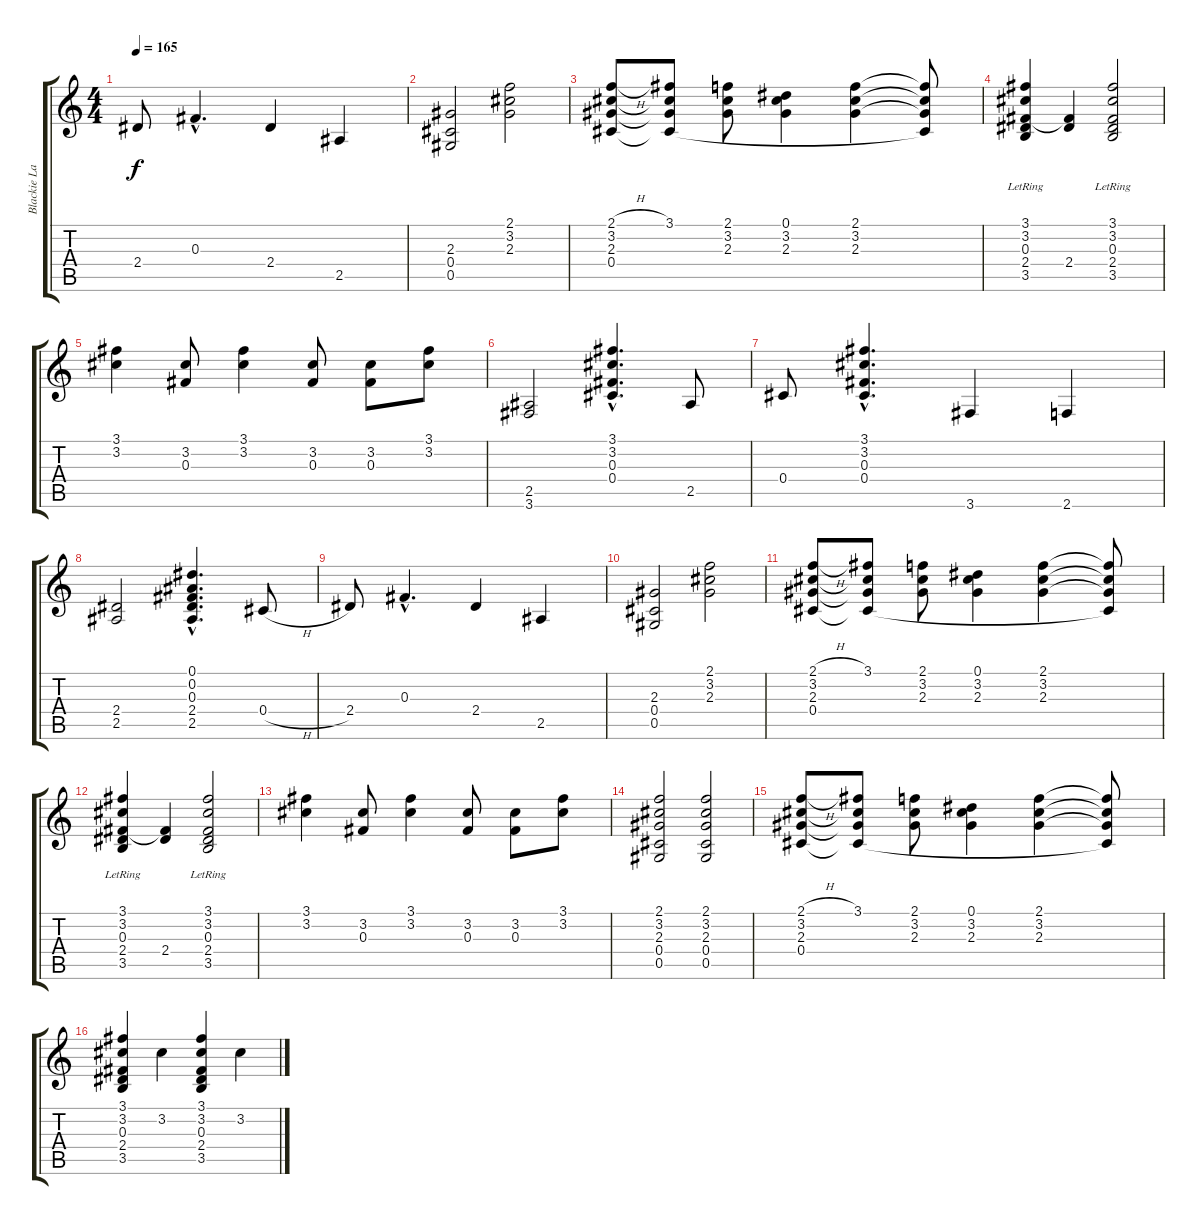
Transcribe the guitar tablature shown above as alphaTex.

\track ("Blackie Lawless/Rythmic Guitar" "Blackie La") {instrument electricguitarclean}
\staff {score tabs}
\tuning (Eb4 Bb3 Gb3 Db3 Ab2 Eb2) {hide}
\ts (4 4)
\tempo 165
\clef g2
\ks c
2.4.8{dy f} 0.3{hac}.4{d} 2.4.4 2.5.4 |
(2.3 0.4 0.5).2 (2.1 3.2 2.3).2 |
(2.1{h} 3.2 2.3 0.4).8 (3.1 3.2{t} 2.3{t} 0.4{t}).8 (2.1 3.2 2.3).8 (0.1 3.2 2.3).4 (2.1 3.2 2.3).4 (2.1{t} 3.2{t} 2.3{t} 0.4{t}).8 |
(3.1{lr} 3.2{lr} 0.3 2.4 3.5{lr}).4 (0.3{t} 2.4).4 (3.1 3.2 0.3{lr} 2.4{lr} 3.5{lr}).2 |
(3.1 3.2).4 (3.2 0.3).8 (3.1 3.2).4 (3.2 0.3).8 (3.2 0.3).8 (3.1 3.2).8 |
(2.5 3.6).2 (3.1{hac} 3.2{hac} 0.3{hac} 0.4{hac}).4{d} 2.5.8 |
0.4.8 (3.1{hac} 3.2{hac} 0.3{hac} 0.4{hac}).4{d} 3.6.4 2.6.4 |
(2.4 2.5).2 (0.1{hac} 0.2{hac} 0.3{hac} 2.4{hac} 2.5{hac}).4{d} 0.4{h}.8 |
2.4.8 0.3{hac}.4{d} 2.4.4 2.5.4 |
(2.3 0.4 0.5).2 (2.1 3.2 2.3).2 |
(2.1{h} 3.2 2.3 0.4).8 (3.1 3.2{t} 2.3{t} 0.4{t}).8 (2.1 3.2 2.3).8 (0.1 3.2 2.3).4 (2.1 3.2 2.3).4 (2.1{t} 3.2{t} 2.3{t} 0.4{t}).8 |
(3.1{lr} 3.2{lr} 0.3 2.4 3.5{lr}).4 (0.3{t} 2.4).4 (3.1 3.2 0.3{lr} 2.4{lr} 3.5{lr}).2 |
(3.1 3.2).4 (3.2 0.3).8 (3.1 3.2).4 (3.2 0.3).8 (3.2 0.3).8 (3.1 3.2).8 |
(2.1 3.2 2.3 0.4 0.5).2{balance 8} (2.1 3.2 2.3 0.4 0.5).2 |
(2.1{h} 3.2 2.3 0.4).8 (3.1 3.2{t} 2.3{t} 0.4{t}).8 (2.1 3.2 2.3).8 (0.1 3.2 2.3).4 (2.1 3.2 2.3).4 (2.1{t} 3.2{t} 2.3{t} 0.4{t}).8 |
(3.1 3.2 0.3 2.4 3.5).4 3.2.4 (3.1 3.2 0.3 2.4 3.5).4 3.2.4
